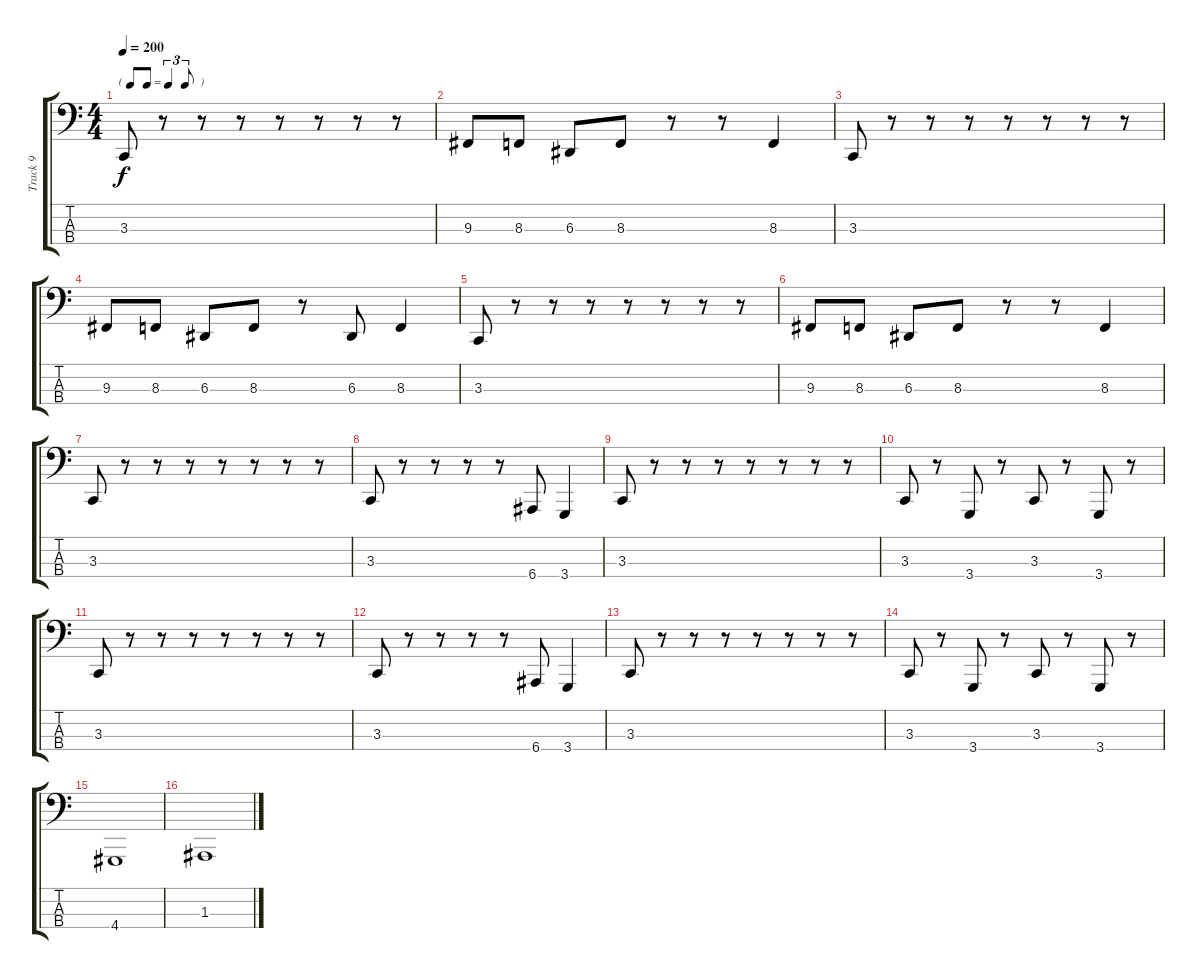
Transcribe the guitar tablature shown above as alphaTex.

\track ("Track 9" "Track 9") {instrument baritonesax}
\staff {score tabs}
\tuning (G2 D2 A1 E1) {hide}
\ts (4 4)
\tf triplet8th
\tempo 200
\clef f4
\ks c
3.3.8{dy f} r.8 r.8 r.8 r.8 r.8 r.8 r.8 |
9.3.8 8.3.8 6.3.8 8.3.8 r.8 r.8 8.3.4 |
3.3.8 r.8 r.8 r.8 r.8 r.8 r.8 r.8 |
9.3.8 8.3.8 6.3.8 8.3.8 r.8 6.3.8 8.3.4 |
3.3.8 r.8 r.8 r.8 r.8 r.8 r.8 r.8 |
9.3.8 8.3.8 6.3.8 8.3.8 r.8 r.8 8.3.4 |
3.3.8 r.8 r.8 r.8 r.8 r.8 r.8 r.8 |
3.3.8 r.8 r.8 r.8 r.8 6.4.8 3.4.4 |
3.3.8 r.8 r.8 r.8 r.8 r.8 r.8 r.8 |
3.3.8 r.8 3.4.8 r.8 3.3.8 r.8 3.4.8 r.8 |
3.3.8 r.8 r.8 r.8 r.8 r.8 r.8 r.8 |
3.3.8 r.8 r.8 r.8 r.8 6.4.8 3.4.4 |
3.3.8 r.8 r.8 r.8 r.8 r.8 r.8 r.8 |
3.3.8 r.8 3.4.8 r.8 3.3.8 r.8 3.4.8 r.8 |
4.4.1 |
1.3.1
